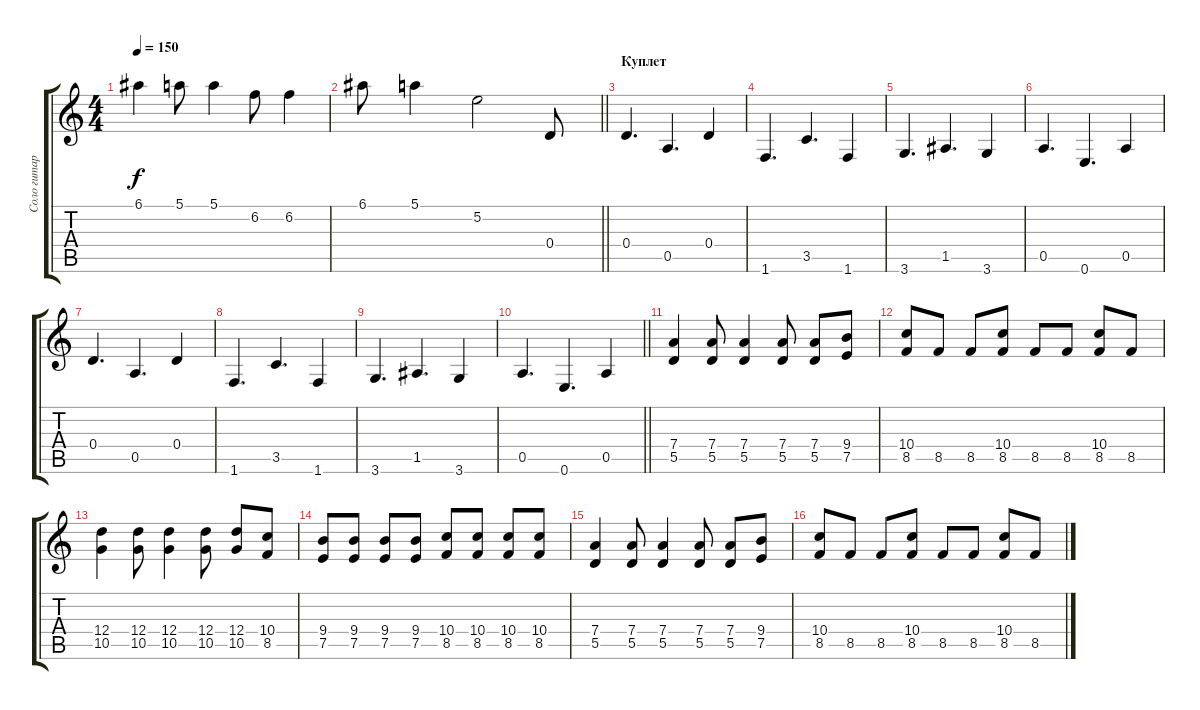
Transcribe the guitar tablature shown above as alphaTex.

\track ("Соло гитара" "Соло гитар") {instrument acousticguitarsteel}
\staff {score tabs}
\tuning (E4 B3 G3 D3 A2 E2) {hide}
\ts (4 4)
\tempo 150
\clef g2
\ks c
6.1.4{dy f} 5.1.8 5.1.4 6.2.8 6.2.4 |
\barLineRight lightlight
6.1.8 5.1.4 5.2.2 0.4.8 |
\section ("" "Куплет")
0.4.4{d} 0.5.4{d} 0.4.4 |
1.6.4{d} 3.5.4{d} 1.6.4 |
3.6.4{d} 1.5.4{d} 3.6.4 |
0.5.4{d} 0.6.4{d} 0.5.4 |
0.4.4{d} 0.5.4{d} 0.4.4 |
1.6.4{d} 3.5.4{d} 1.6.4 |
3.6.4{d} 1.5.4{d} 3.6.4 |
\barLineRight lightlight
0.5.4{d} 0.6.4{d} 0.5.4 |
\section ("" " ")
(7.4 5.5).4 (7.4 5.5).8 (7.4 5.5).4 (7.4 5.5).8 (7.4 5.5).8 (9.4 7.5).8 |
(10.4 8.5).8 8.5.8 8.5.8 (10.4 8.5).8 8.5.8 8.5.8 (10.4 8.5).8 8.5.8 |
(12.4 10.5).4 (12.4 10.5).8 (12.4 10.5).4 (12.4 10.5).8 (12.4 10.5).8 (10.4 8.5).8 |
(9.4 7.5).8 (9.4 7.5).8 (9.4 7.5).8 (9.4 7.5).8 (10.4 8.5).8 (10.4 8.5).8 (10.4 8.5).8 (10.4 8.5).8 |
(7.4 5.5).4 (7.4 5.5).8 (7.4 5.5).4 (7.4 5.5).8 (7.4 5.5).8 (9.4 7.5).8 |
(10.4 8.5).8 8.5.8 8.5.8 (10.4 8.5).8 8.5.8 8.5.8 (10.4 8.5).8 8.5.8
